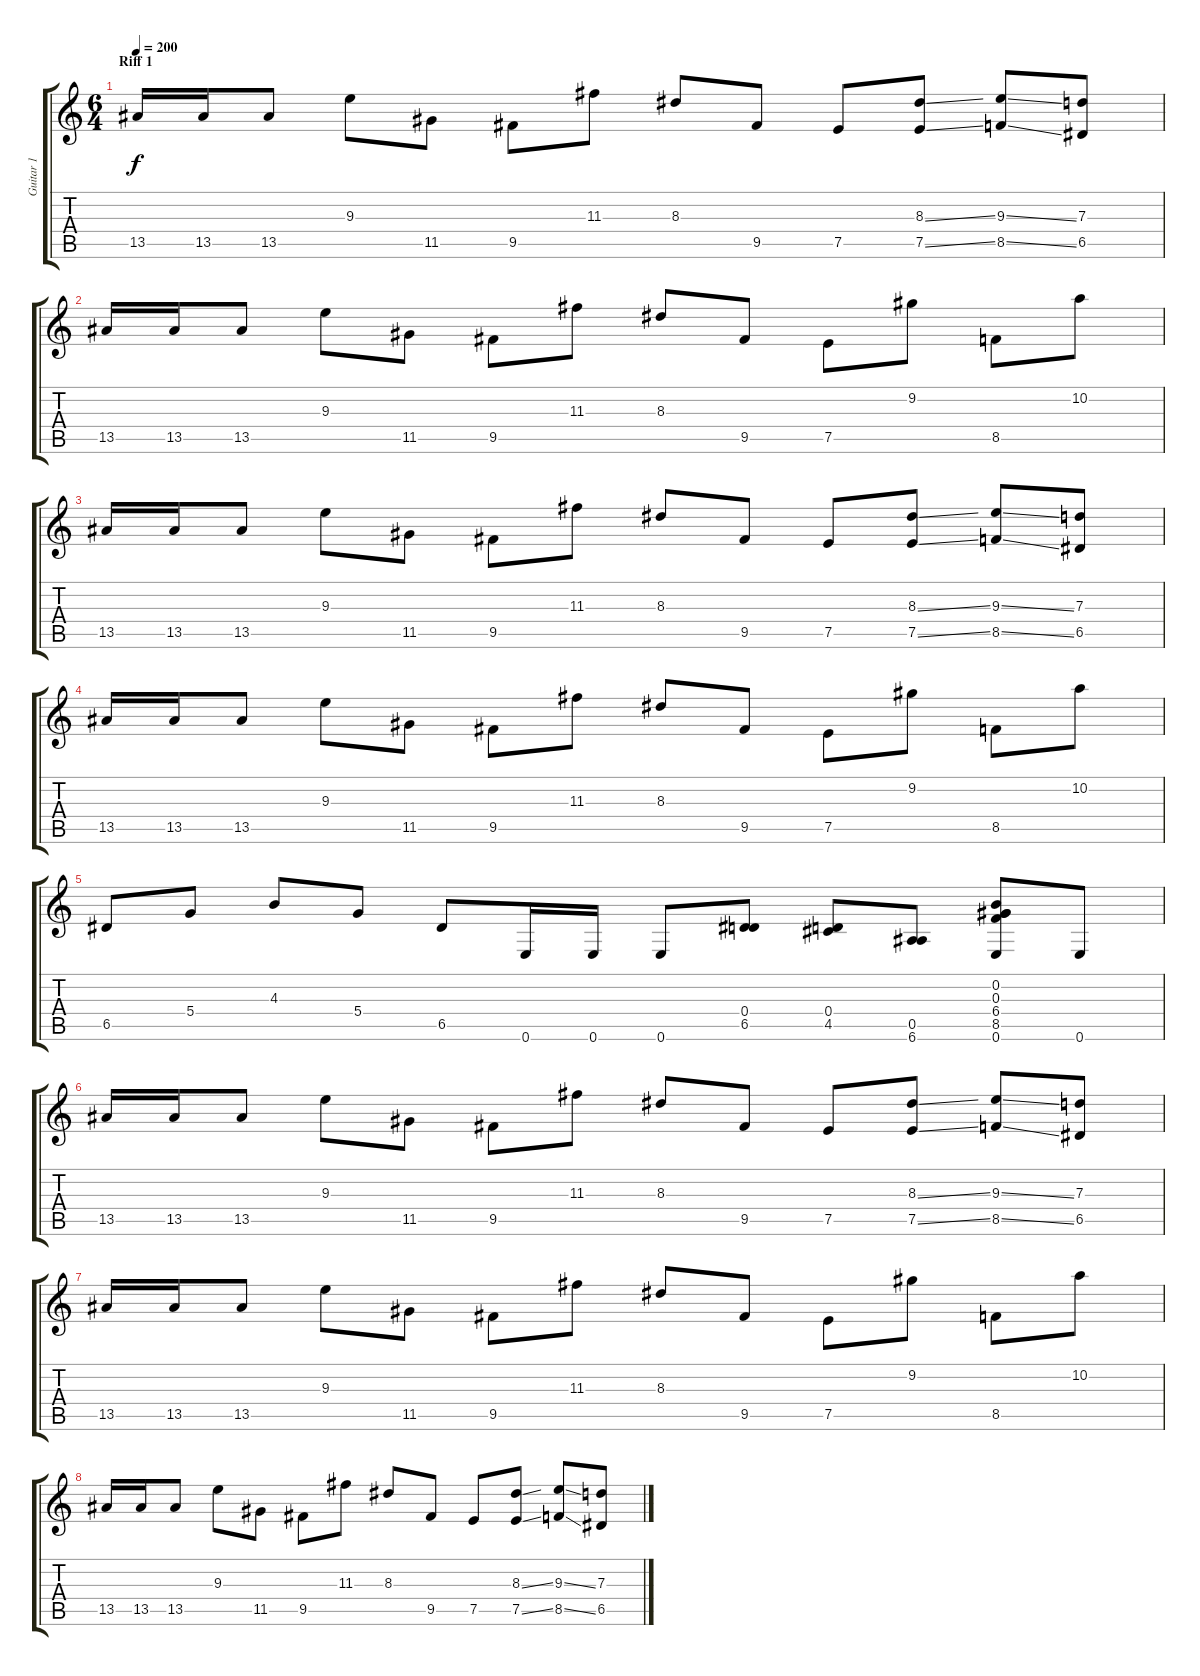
\track ("Guitar 1" "Guitar 1") {instrument distortionguitar}
\staff {score tabs}
\tuning (E4 B3 G3 D3 A2 E2) {hide}
\ts (6 4)
\section ("" "Riff 1")
\tempo 200
\clef g2
\ks c
13.5.16{dy f instrument distortionguitar} 13.5.16 13.5.8 9.3.8 11.5.8 9.5.8 11.3.8 8.3.8 9.5.8 7.5.8 (8.3{ss} 7.5{ss}).8 (9.3{ss} 8.5{ss}).8 (7.3 6.5).8 |
13.5.16 13.5.16 13.5.8 9.3.8 11.5.8 9.5.8 11.3.8 8.3.8 9.5.8 7.5.8 9.2.8 8.5.8 10.2.8 |
13.5.16 13.5.16 13.5.8 9.3.8 11.5.8 9.5.8 11.3.8 8.3.8 9.5.8 7.5.8 (8.3{ss} 7.5{ss}).8 (9.3{ss} 8.5{ss}).8 (7.3 6.5).8 |
13.5.16 13.5.16 13.5.8 9.3.8 11.5.8 9.5.8 11.3.8 8.3.8 9.5.8 7.5.8 9.2.8 8.5.8 10.2.8 |
6.5.8 5.4.8 4.3.8 5.4.8 6.5.8 0.6.16 0.6.16 0.6.8 (0.4 6.5).8 (0.4 4.5).8 (0.5 6.6).8 (0.2 0.3 6.4 8.5 0.6).8 0.6.8 |
13.5.16 13.5.16 13.5.8 9.3.8 11.5.8 9.5.8 11.3.8 8.3.8 9.5.8 7.5.8 (8.3{ss} 7.5{ss}).8 (9.3{ss} 8.5{ss}).8 (7.3 6.5).8 |
13.5.16 13.5.16 13.5.8 9.3.8 11.5.8 9.5.8 11.3.8 8.3.8 9.5.8 7.5.8 9.2.8 8.5.8 10.2.8 |
13.5.16 13.5.16 13.5.8 9.3.8 11.5.8 9.5.8 11.3.8 8.3.8 9.5.8 7.5.8 (8.3{ss} 7.5{ss}).8 (9.3{ss} 8.5{ss}).8 (7.3 6.5).8
